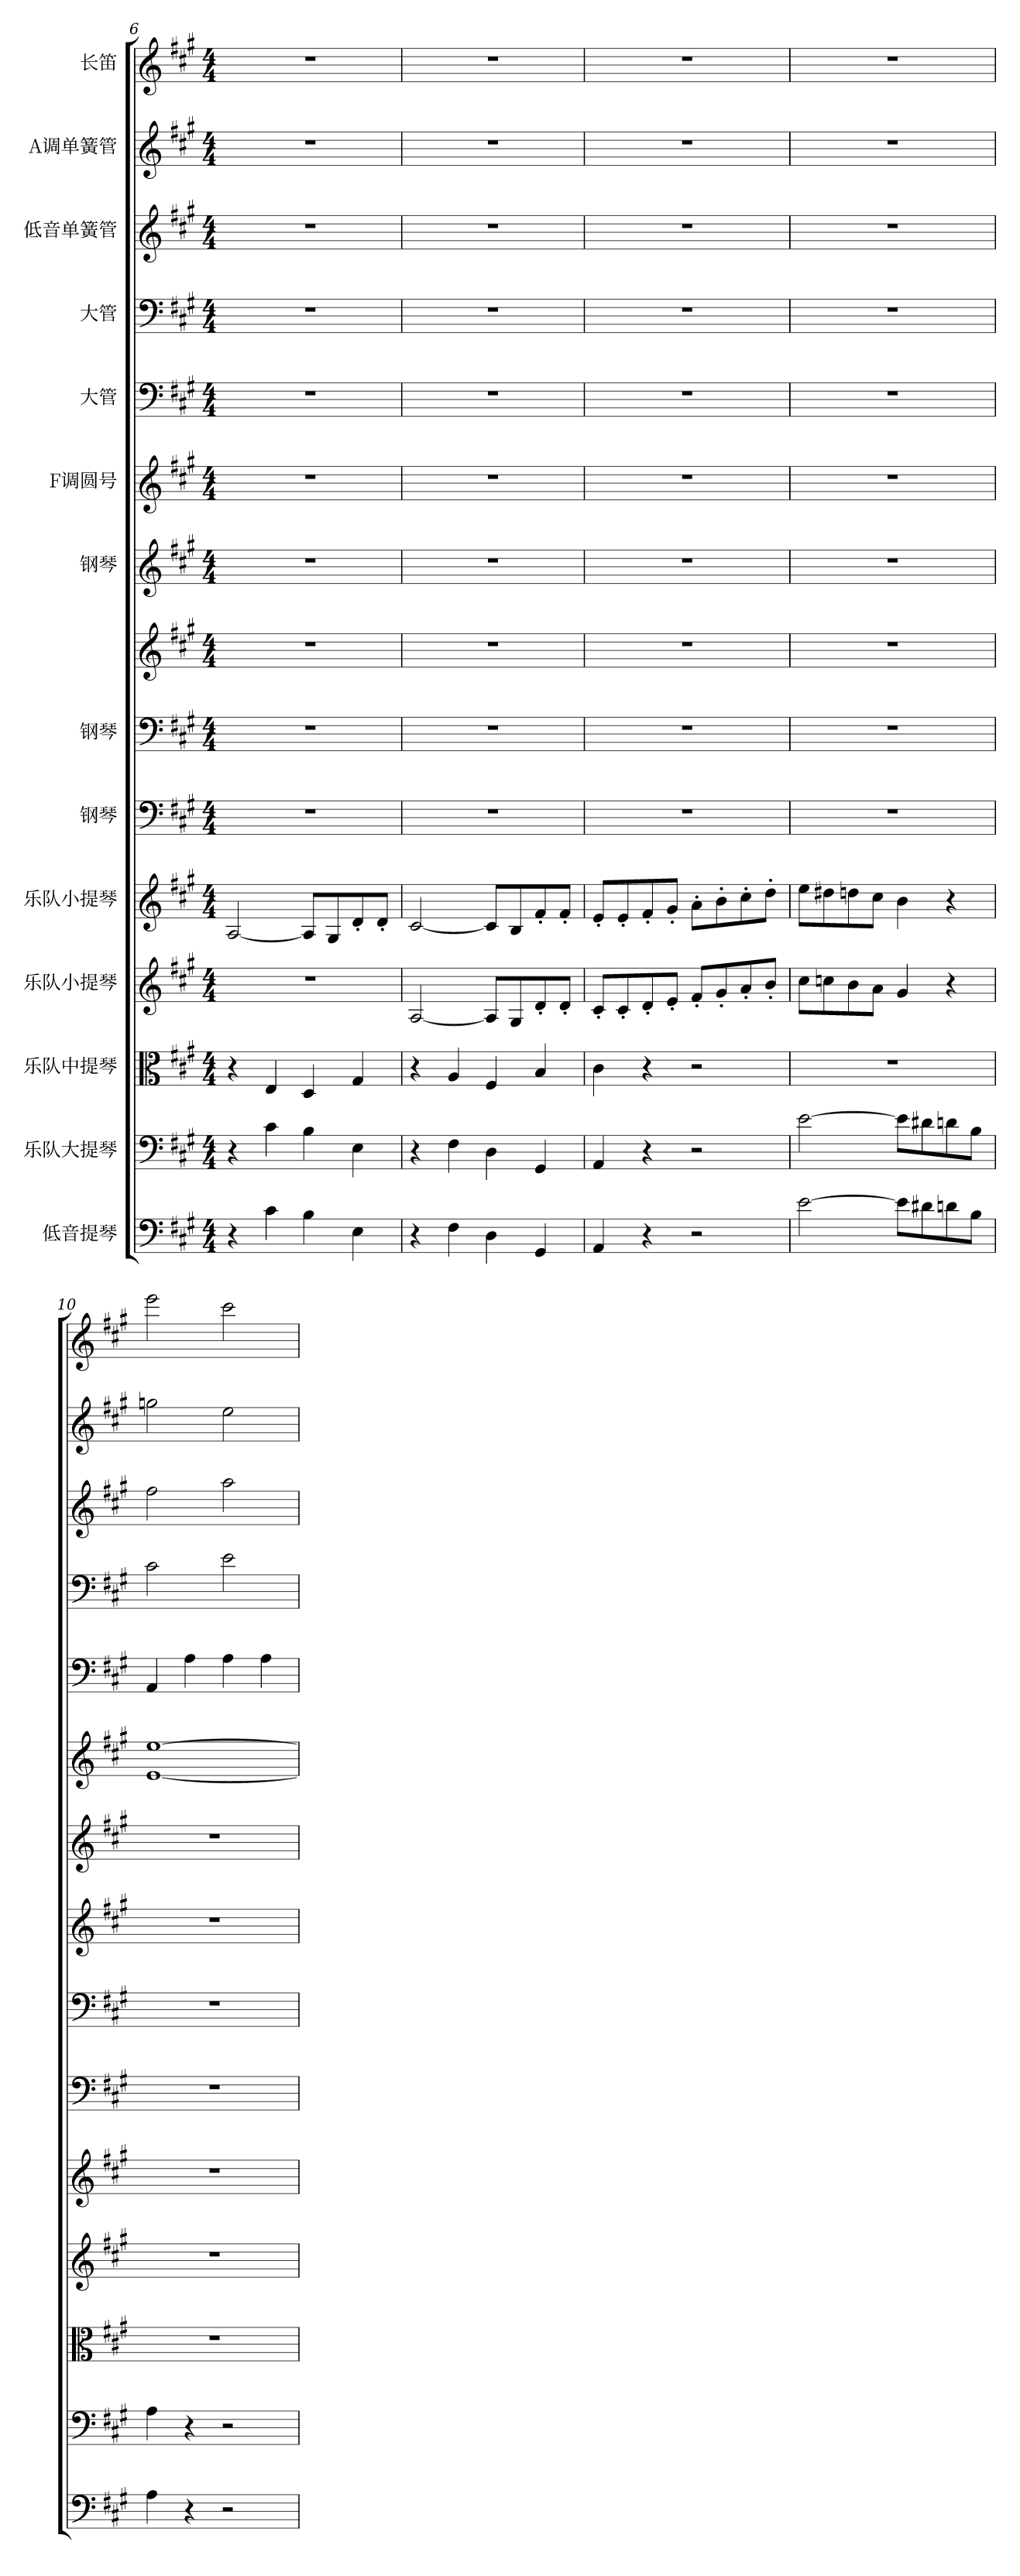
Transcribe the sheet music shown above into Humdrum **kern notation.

**kern	**kern	**kern	**kern	**kern	**kern	**kern	**kern	**kern	**kern	**kern	**kern	**kern	**kern	**kern
*part14	*part13	*part12	*part11	*part10	*part9	*part8	*part8	*part7	*part6	*part5	*part4	*part3	*part2	*part1
*staff15	*staff14	*staff13	*staff12	*staff11	*staff10	*staff9	*staff8	*staff7	*staff6	*staff5	*staff4	*staff3	*staff2	*staff1
*I"低音提琴	*I"乐队大提琴	*I"乐队中提琴	*I"乐队小提琴	*I"乐队小提琴	*I"钢琴	*I"钢琴	*	*I"钢琴	*I"F调圆号	*I"大管	*I"大管	*I"低音单簧管	*I"A调单簧管	*I"长笛
*clefF4	*clefF4	*clefC3	*clefG2	*clefG2	*clefF4	*clefF4	*clefG2	*clefG2	*clefG2	*clefF4	*clefF4	*clefG2	*clefG2	*clefG2
*ITrd7c12	*	*	*	*	*	*	*	*	*ITrd4c7	*	*	*ITrd1c2	*ITrd1c2	*
*k[f#c#g#]	*k[f#c#g#]	*k[f#c#g#]	*k[f#c#g#]	*k[f#c#g#]	*k[f#c#g#]	*k[f#c#g#]	*k[f#c#g#]	*k[f#c#g#]	*k[f#c#]	*k[f#c#g#]	*k[f#c#g#]	*k[f#]	*k[f#]	*k[f#c#g#]
*M4/4	*M4/4	*M4/4	*M4/4	*M4/4	*M4/4	*M4/4	*M4/4	*M4/4	*M4/4	*M4/4	*M4/4	*M4/4	*M4/4	*M4/4
*MM122	*MM122	*MM122	*MM122	*MM122	*MM122	*MM122	*MM122	*MM122	*MM122	*MM122	*MM122	*MM122	*MM122	*MM122
=6	=6	=6	=6	=6	=6	=6	=6	=6	=6	=6	=6	=6	=6	=6
4r	4r	4r	1r	[2A/	1r	1r	1r	1r	1r	1r	1r	1r	1r	1r
4C#\	4c#\	4E/	.	.	.	.	.	.	.	.	.	.	.	.
4BB\	4B\	4D/	.	8A/L]	.	.	.	.	.	.	.	.	.	.
.	.	.	.	8G#/	.	.	.	.	.	.	.	.	.	.
4EE\	4E\	4G#/	.	8d'/	.	.	.	.	.	.	.	.	.	.
.	.	.	.	8d'/J	.	.	.	.	.	.	.	.	.	.
!!LO:PB:g=z
=7	=7	=7	=7	=7	=7	=7	=7	=7	=7	=7	=7	=7	=7	=7
4r	4r	4r	[2A/	[2c#/	1r	1r	1r	1r	1r	1r	1r	1r	1r	1r
4FF#\	4F#\	4A/	.	.	.	.	.	.	.	.	.	.	.	.
4DD\	4D\	4F#/	8A/L]	8c#/L]	.	.	.	.	.	.	.	.	.	.
.	.	.	8G#/	8B/	.	.	.	.	.	.	.	.	.	.
4GGG#/	4GG#/	4B/	8d'/	8f#'/	.	.	.	.	.	.	.	.	.	.
.	.	.	8d'/J	8f#'/J	.	.	.	.	.	.	.	.	.	.
=8	=8	=8	=8	=8	=8	=8	=8	=8	=8	=8	=8	=8	=8	=8
4AAA/	4AA/	4c#\	8c#'/L	8e'/L	1r	1r	1r	1r	1r	1r	1r	1r	1r	1r
.	.	.	8c#'/	8e'/	.	.	.	.	.	.	.	.	.	.
4r	4r	4r	8d'/	8f#'/	.	.	.	.	.	.	.	.	.	.
.	.	.	8e'/J	8g#'/J	.	.	.	.	.	.	.	.	.	.
2r	2r	2r	8f#'/L	8a'\L	.	.	.	.	.	.	.	.	.	.
.	.	.	8g#'/	8b'\	.	.	.	.	.	.	.	.	.	.
.	.	.	8a'/	8cc#'\	.	.	.	.	.	.	.	.	.	.
.	.	.	8b'/J	8dd'\J	.	.	.	.	.	.	.	.	.	.
=9	=9	=9	=9	=9	=9	=9	=9	=9	=9	=9	=9	=9	=9	=9
[2E\	[2e\	1r	8cc#\L	8ee\L	1r	1r	1r	1r	1r	1r	1r	1r	1r	1r
.	.	.	8ccn\	8dd#X\	.	.	.	.	.	.	.	.	.	.
.	.	.	8b\	8ddn\	.	.	.	.	.	.	.	.	.	.
.	.	.	8a\J	8cc#\J	.	.	.	.	.	.	.	.	.	.
8E\L]	8e\L]	.	4g#/	4b\	.	.	.	.	.	.	.	.	.	.
8D#X\	8d#X\	.	.	.	.	.	.	.	.	.	.	.	.	.
8Dn\	8dn\	.	4r	4r	.	.	.	.	.	.	.	.	.	.
8BB\J	8B\J	.	.	.	.	.	.	.	.	.	.	.	.	.
=10	=10	=10	=10	=10	=10	=10	=10	=10	=10	=10	=10	=10	=10	=10
4AA\	4A\	1r	1r	1r	1r	1r	1r	1r	[1A [1a	4AA/	2c#\	2ee\	2ffn\	2eee\
4r	4r	.	.	.	.	.	.	.	.	4A\	.	.	.	.
2r	2r	.	.	.	.	.	.	.	.	4A\	2e\	2gg\	2dd\	2ccc#\
.	.	.	.	.	.	.	.	.	.	4A\	.	.	.	.
=	=	=	=	=	=	=	=	=	=	=	=	=	=	=
*-	*-	*-	*-	*-	*-	*-	*-	*-	*-	*-	*-	*-	*-	*-
